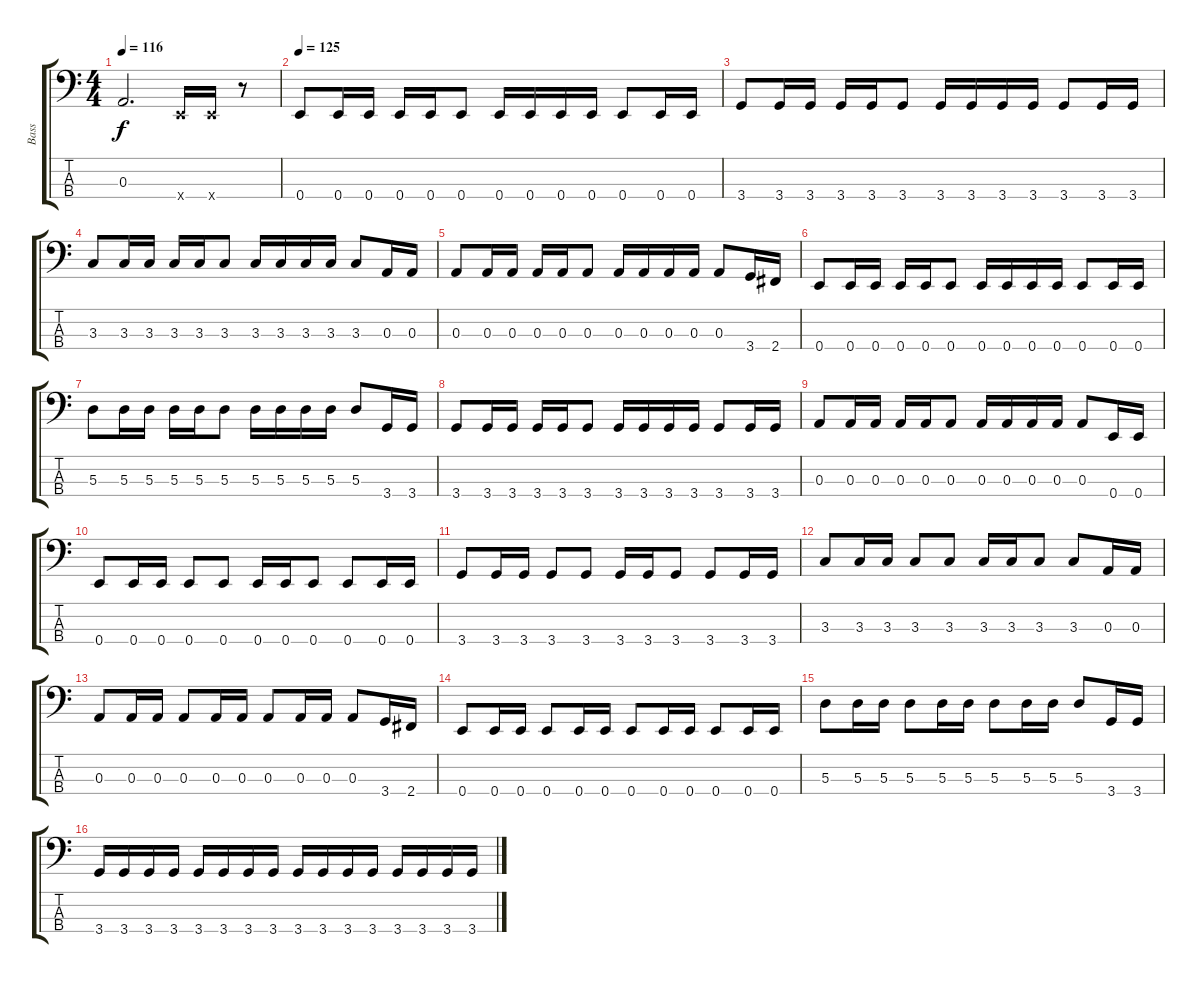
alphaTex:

\track ("Bass" "Bass") {instrument electricbassfinger}
\staff {score tabs}
\tuning (G2 D2 A1 E1) {hide}
\ts (4 4)
\tempo 116
\clef f4
\ks c
0.3{t}.2{d dy f} 0.4{x}.16 0.4{x}.16 r.8 |
\tempo 125
0.4.8 0.4.16 0.4.16 0.4.16 0.4.16 0.4.8 0.4.16 0.4.16 0.4.16 0.4.16 0.4.8 0.4.16 0.4.16 |
3.4.8 3.4.16 3.4.16 3.4.16 3.4.16 3.4.8 3.4.16 3.4.16 3.4.16 3.4.16 3.4.8 3.4.16 3.4.16 |
3.3.8 3.3.16 3.3.16 3.3.16 3.3.16 3.3.8 3.3.16 3.3.16 3.3.16 3.3.16 3.3.8 0.3.16 0.3.16 |
0.3.8 0.3.16 0.3.16 0.3.16 0.3.16 0.3.8 0.3.16 0.3.16 0.3.16 0.3.16 0.3.8 3.4.16 2.4.16 |
0.4.8 0.4.16 0.4.16 0.4.16 0.4.16 0.4.8 0.4.16 0.4.16 0.4.16 0.4.16 0.4.8 0.4.16 0.4.16 |
5.3.8 5.3.16 5.3.16 5.3.16 5.3.16 5.3.8 5.3.16 5.3.16 5.3.16 5.3.16 5.3.8 3.4.16 3.4.16 |
3.4.8 3.4.16 3.4.16 3.4.16 3.4.16 3.4.8 3.4.16 3.4.16 3.4.16 3.4.16 3.4.8 3.4.16 3.4.16 |
0.3.8 0.3.16 0.3.16 0.3.16 0.3.16 0.3.8 0.3.16 0.3.16 0.3.16 0.3.16 0.3.8 0.4.16 0.4.16 |
0.4.8 0.4.16 0.4.16 0.4.8 0.4.8 0.4.16 0.4.16 0.4.8 0.4.8 0.4.16 0.4.16 |
3.4.8 3.4.16 3.4.16 3.4.8 3.4.8 3.4.16 3.4.16 3.4.8 3.4.8 3.4.16 3.4.16 |
3.3.8 3.3.16 3.3.16 3.3.8 3.3.8 3.3.16 3.3.16 3.3.8 3.3.8 0.3.16 0.3.16 |
0.3.8 0.3.16 0.3.16 0.3.8 0.3.16 0.3.16 0.3.8 0.3.16 0.3.16 0.3.8 3.4.16 2.4.16 |
0.4.8 0.4.16 0.4.16 0.4.8 0.4.16 0.4.16 0.4.8 0.4.16 0.4.16 0.4.8 0.4.16 0.4.16 |
5.3.8 5.3.16 5.3.16 5.3.8 5.3.16 5.3.16 5.3.8 5.3.16 5.3.16 5.3.8 3.4.16 3.4.16 |
3.4.16 3.4.16 3.4.16 3.4.16 3.4.16 3.4.16 3.4.16 3.4.16 3.4.16 3.4.16 3.4.16 3.4.16 3.4.16 3.4.16 3.4.16 3.4.16
